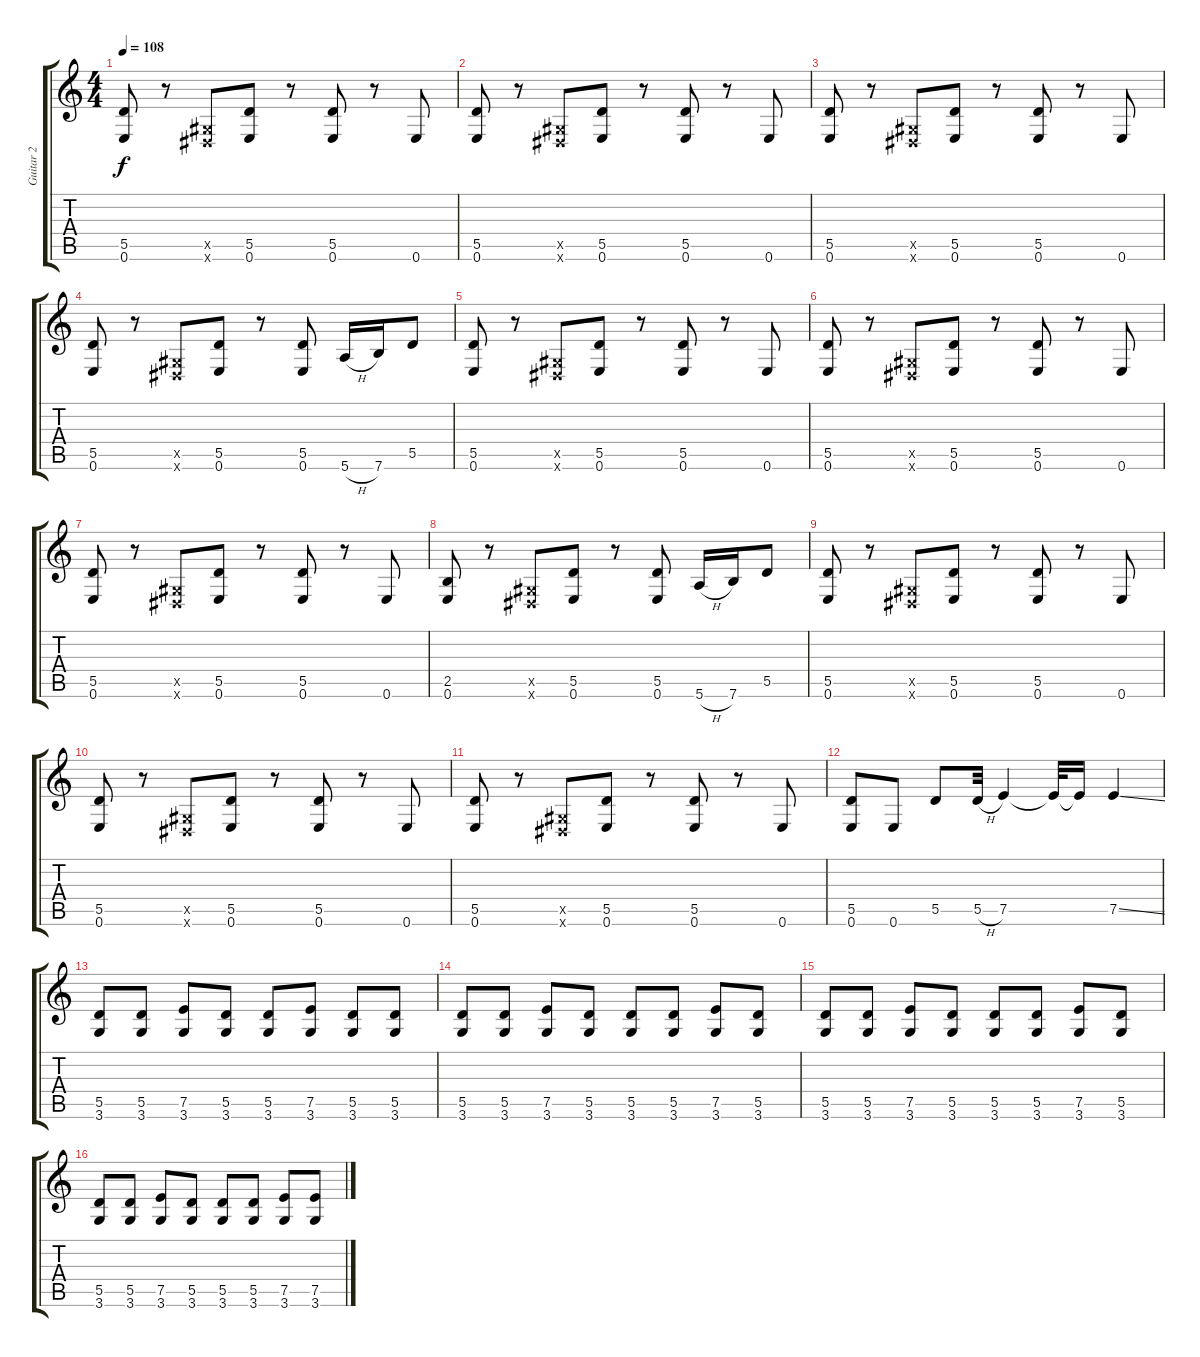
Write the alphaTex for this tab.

\track ("Guitar 2" "Guitar 2") {instrument overdrivenguitar}
\staff {score tabs}
\tuning (E4 B3 G3 D3 A2 E2) {hide}
\ts (4 4)
\tempo 108
\clef g2
\ks c
(5.5 0.6).8{dy f} r.8 (-1.5{x} -1.6{x}).8 (5.5 0.6).8 r.8 (5.5 0.6).8 r.8 0.6.8 |
(5.5 0.6).8 r.8 (-1.5{x} -1.6{x}).8 (5.5 0.6).8 r.8 (5.5 0.6).8 r.8 0.6.8 |
(5.5 0.6).8 r.8 (-1.5{x} -1.6{x}).8 (5.5 0.6).8 r.8 (5.5 0.6).8 r.8 0.6.8 |
(5.5 0.6).8 r.8 (-1.5{x} -1.6{x}).8 (5.5 0.6).8 r.8 (5.5 0.6).8 5.6{h}.16 7.6.16 5.5.8 |
(5.5 0.6).8 r.8 (-1.5{x} -1.6{x}).8 (5.5 0.6).8 r.8 (5.5 0.6).8 r.8 0.6.8 |
(5.5 0.6).8 r.8 (-1.5{x} -1.6{x}).8 (5.5 0.6).8 r.8 (5.5 0.6).8 r.8 0.6.8 |
(5.5 0.6).8 r.8 (-1.5{x} -1.6{x}).8 (5.5 0.6).8 r.8 (5.5 0.6).8 r.8 0.6.8 |
(2.5 0.6).8 r.8 (-1.5{x} -1.6{x}).8 (5.5 0.6).8 r.8 (5.5 0.6).8 5.6{h}.16 7.6.16 5.5.8 |
(5.5 0.6).8 r.8 (-1.5{x} -1.6{x}).8 (5.5 0.6).8 r.8 (5.5 0.6).8 r.8 0.6.8 |
(5.5 0.6).8 r.8 (-1.5{x} -1.6{x}).8 (5.5 0.6).8 r.8 (5.5 0.6).8 r.8 0.6.8 |
(5.5 0.6).8 r.8 (-1.5{x} -1.6{x}).8 (5.5 0.6).8 r.8 (5.5 0.6).8 r.8 0.6.8 |
(5.5 0.6).8 0.6.8 5.5.8 5.5{h}.32 7.5.4 7.5{t}.32 7.5{t}.16 7.5{ss}.4 |
(5.5 3.6).8 (5.5 3.6).8 (7.5 3.6).8 (5.5 3.6).8 (5.5 3.6).8 (7.5 3.6).8 (5.5 3.6).8 (5.5 3.6).8 |
(5.5 3.6).8 (5.5 3.6).8 (7.5 3.6).8 (5.5 3.6).8 (5.5 3.6).8 (5.5 3.6).8 (7.5 3.6).8 (5.5 3.6).8 |
(5.5 3.6).8 (5.5 3.6).8 (7.5 3.6).8 (5.5 3.6).8 (5.5 3.6).8 (5.5 3.6).8 (7.5 3.6).8 (5.5 3.6).8 |
(5.5 3.6).8 (5.5 3.6).8 (7.5 3.6).8 (5.5 3.6).8 (5.5 3.6).8 (5.5 3.6).8 (7.5 3.6).8 (7.5 3.6).8
